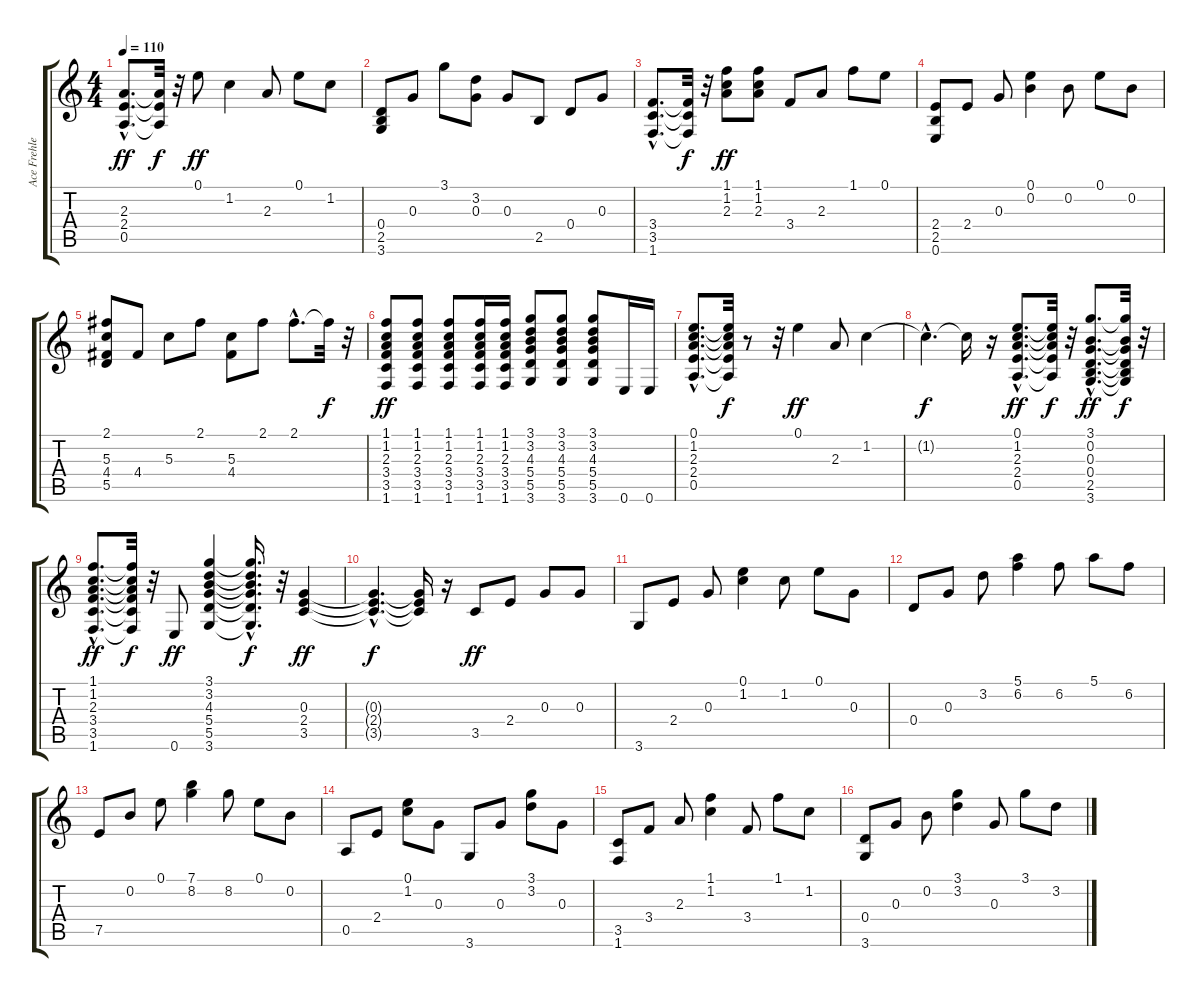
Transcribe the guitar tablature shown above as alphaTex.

\track ("Ace Frehley" "Ace Frehle") {instrument acousticguitarsteel}
\staff {score tabs}
\tuning (E4 B3 G3 D3 A2 E2) {hide}
\ts (4 4)
\tempo 110
\clef g2
\ks c
(2.3{hac} 2.4{hac} 0.5{hac}).8{d dy ff} (2.3{t} 2.4{t} 0.5{t}).32{dy f} r.32 0.1.8{dy ff} 1.2.4 2.3.8 0.1.8 1.2.8 |
(0.4 2.5 3.6).8 0.3.8 3.1.8 (3.2 0.3).8 0.3.8 2.5.8 0.4.8 0.3.8 |
(3.4{hac} 3.5{hac} 1.6{hac}).8{d} (3.4{t} 3.5{t} 1.6{t}).32{dy f} r.32 (1.1 1.2 2.3).8{dy ff} (1.1 1.2 2.3).8 3.4.8 2.3.8 1.1.8 0.1.8 |
(2.4 2.5 0.6).8 2.4.8 0.3.8 (0.1 0.2).4 0.2.8 0.1.8 0.2.8 |
(2.1 5.3 4.4 5.5).8 4.4.8 5.3.8 2.1.8 (5.3 4.4).8 2.1.8 2.1{hac}.8{d} 2.1{t}.32{dy f} r.32 |
(1.1 1.2 2.3 3.4 3.5 1.6).8{dy ff} (1.1 1.2 2.3 3.4 3.5 1.6).8 (1.1 1.2 2.3 3.4 3.5 1.6).8 (1.1 1.2 2.3 3.4 3.5 1.6).16 (1.1 1.2 2.3 3.4 3.5 1.6).16 (3.1 3.2 4.3 5.4 5.5 3.6).8 (3.1 3.2 4.3 5.4 5.5 3.6).8 (3.1 3.2 4.3 5.4 5.5 3.6).8 0.6.16 0.6.16 |
(0.1{hac} 1.2{hac} 2.3{hac} 2.4{hac} 0.5{hac}).8{d} (0.1{t} 1.2{t} 2.3{t} 2.4{t} 0.5{t}).32{dy f} r.8 r.32 0.1.4{dy ff} 2.3.8 1.2.4 |
1.2{hac t}.4{d dy f} 1.2{t}.16 r.16 (0.1{hac} 1.2{hac} 2.3{hac} 2.4{hac} 0.5{hac}).8{d dy ff} (0.1{t} 1.2{t} 2.3{t} 2.4{t} 0.5{t}).32{dy f} r.32 (3.1{hac} 0.2{hac} 0.3{hac} 0.4{hac} 2.5{hac} 3.6{hac}).8{d dy ff} (3.1{t} 0.2{t} 0.3{t} 0.4{t} 2.5{t} 3.6{t}).32{dy f} r.32 |
(1.1{hac} 1.2{hac} 2.3{hac} 3.4{hac} 3.5{hac} 1.6{hac}).8{d dy ff} (1.1{t} 1.2{t} 2.3{t} 3.4{t} 3.5{t} 1.6{t}).32{dy f} r.32 0.6.8{dy ff} (3.1 3.2 4.3 5.4 5.5 3.6).4 (3.1{hac t} 3.2{hac t} 4.3{hac t} 5.4{hac t} 5.5{hac t} 3.6{hac t}).16{d dy f} r.32 (0.3 2.4 3.5).4{dy ff} |
(0.3{hac t} 2.4{hac t} 3.5{hac t}).4{d dy f} (0.3{t} 2.4{t} 3.5{t}).16 r.16 3.5.8{dy ff} 2.4.8 0.3.8 0.3.8 |
3.6.8 2.4.8 0.3.8 (0.1 1.2).4 1.2.8 0.1.8 0.3.8 |
0.4.8 0.3.8 3.2.8 (5.1 6.2).4 6.2.8 5.1.8 6.2.8 |
7.5.8 0.2.8 0.1.8 (7.1 8.2).4 8.2.8 0.1.8 0.2.8 |
0.5.8 2.4.8 (0.1 1.2).8 0.3.8 3.6.8 0.3.8 (3.1 3.2).8 0.3.8 |
(3.5 1.6).8 3.4.8 2.3.8 (1.1 1.2).4 3.4.8 1.1.8 1.2.8 |
(0.4 3.6).8 0.3.8 0.2.8 (3.1 3.2).4 0.3.8 3.1.8 3.2.8
